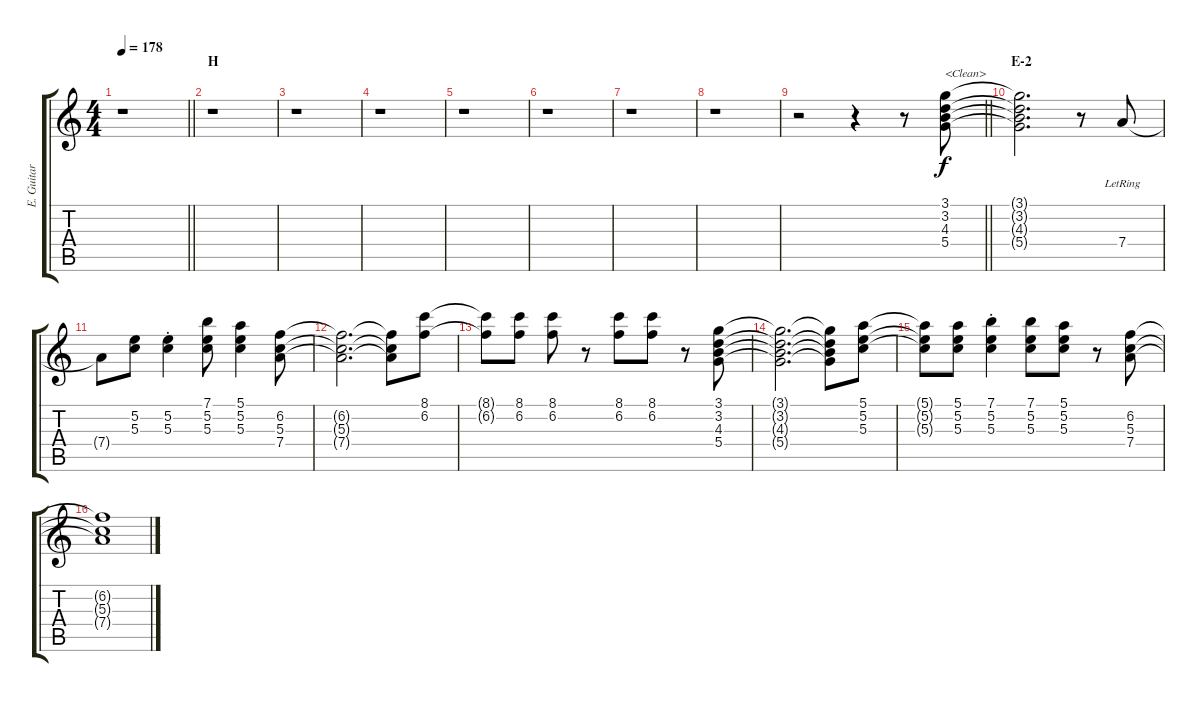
\track ("E. Guitar III" "E. Guitar ") {instrument electricguitarclean}
\staff {score tabs}
\tuning (E4 B3 G3 D3 A2 E2) {hide}
\ts (4 4)
\tempo 178
\clef g2
\barLineRight lightlight
\ks c
r.1{dy f} |
\section ("" "H")
r.1 |
r.1 |
r.1 |
r.1 |
r.1 |
r.1 |
r.1 |
\barLineRight lightlight
r.2 r.4 r.8 (3.1 3.2 4.3 5.4).8{txt "<Clean>" instrument electricguitarclean} |
\section ("" "E-2")
(3.1{t} 3.2{t} 4.3{t} 5.4{t}).2{d} r.8 7.4{lr}.8 |
7.4{t}.8 (5.2 5.3).8 (5.2{st} 5.3{st}).4 (7.1 5.2 5.3).8 (5.1 5.2 5.3).4 (6.2 5.3 7.4).8 |
(6.2{t} 5.3{t} 7.4{t}).2{d} (6.2{t} 5.3{t} 7.4{t}).8 (8.1 6.2).8 |
(8.1{t} 6.2{t}).8 (8.1 6.2).8 (8.1 6.2).8 r.8 (8.1 6.2).8 (8.1 6.2).8 r.8 (3.1 3.2 4.3 5.4).8 |
(3.1{t} 3.2{t} 4.3{t} 5.4{t}).2{d} (3.1{t} 3.2{t} 4.3{t} 5.4{t}).8 (5.1 5.2 5.3).8 |
(5.1{t} 5.2{t} 5.3{t}).8 (5.1 5.2 5.3).8 (7.1{st} 5.2{st} 5.3{st}).4 (7.1 5.2 5.3).8 (5.1 5.2 5.3).8 r.8 (6.2 5.3 7.4).8 |
(6.2{t} 5.3{t} 7.4{t}).1
